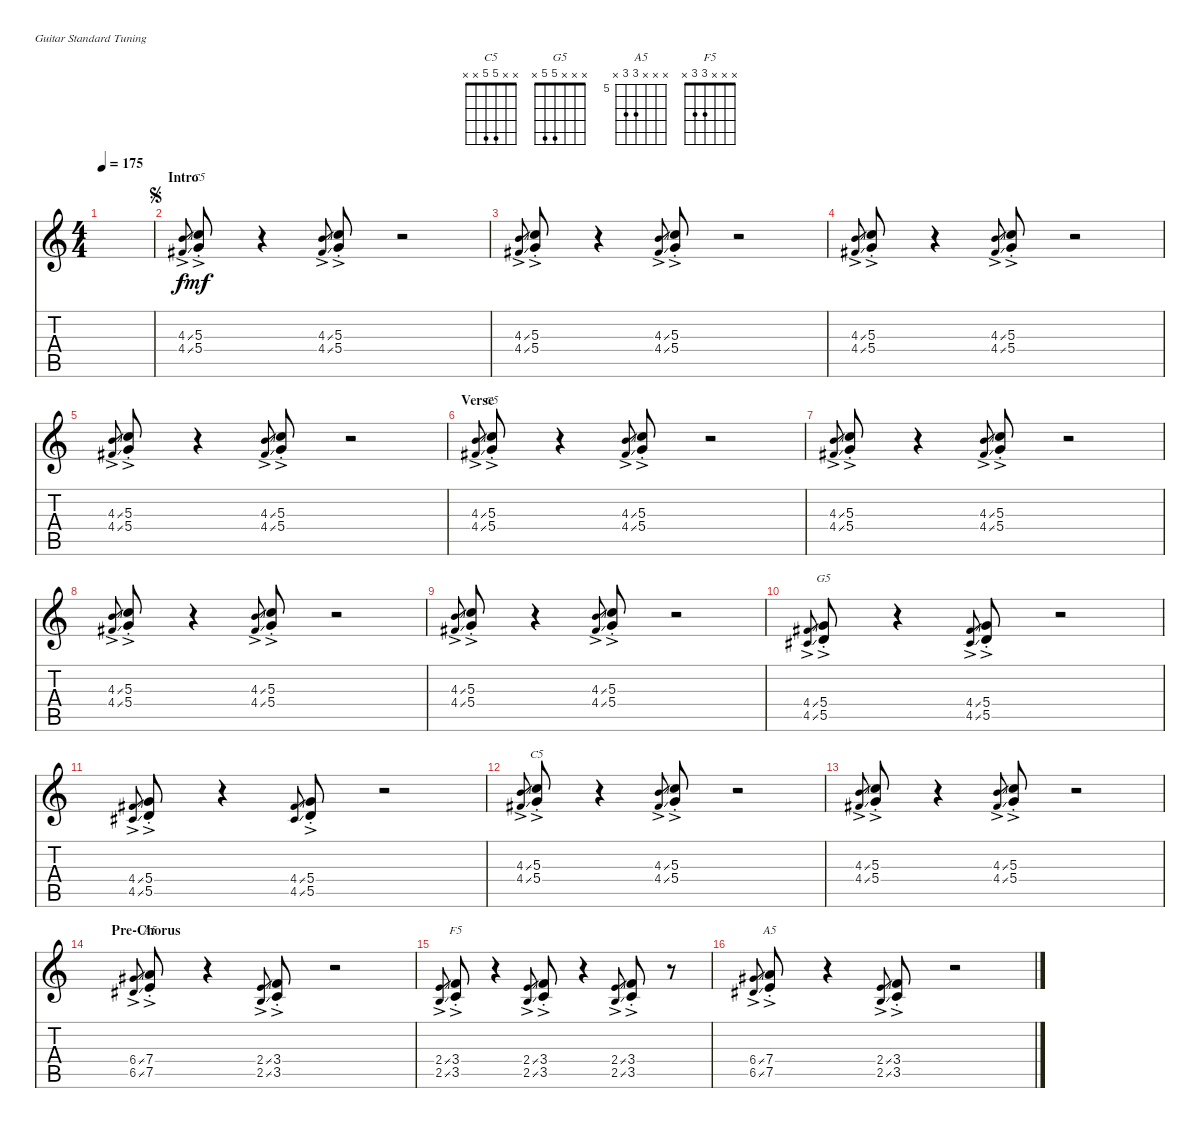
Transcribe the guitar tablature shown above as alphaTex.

\defaultSystemsLayout 4
\bracketExtendMode nobrackets
\singleTrackTrackNamePolicy hidden
\multiTrackTrackNamePolicy hidden
\firstSystemTrackNameOrientation horizontal
\otherSystemsTrackNameOrientation horizontal
\track ("Guitar (Studio)" "E-Gt") {instrument overdrivenguitar}
\staff {score tabs}
\tuning (E4 B3 G3 D3 A2 E2)
\chord ("C5" x x 5 5 x x)
\chord ("G5" x x x 5 5 x)
\chord ("A5" x x x 7 7 x) {firstfret 5}
\chord ("F5" x x x 3 3 x)
\ts (4 4)
\ac
\tempo 175
\clef g2
\ks c
|
\section ("" "Intro")
\jump segno
(4.4{ss ac} 4.3{ss ac}).8{gr} (5.4{ac st} 5.3{ac st}).8{ch "C5" dy mf} r.4 (4.4{ss ac} 4.3{ss ac}).8{gr} (5.4{ac st} 5.3{ac st}).8 r.2 |
(4.4{ss ac} 4.3{ss ac}).8{gr} (5.4{ac st} 5.3{ac st}).8 r.4 (4.4{ss ac} 4.3{ss ac}).8{gr} (5.4{ac st} 5.3{ac st}).8 r.2 |
(4.4{ss ac} 4.3{ss ac}).8{gr} (5.4{ac st} 5.3{ac st}).8 r.4 (4.4{ss ac} 4.3{ss ac}).8{gr} (5.4{ac st} 5.3{ac st}).8 r.2 |
(4.4{ss ac} 4.3{ss ac}).8{gr} (5.4{ac st} 5.3{ac st}).8 r.4 (4.4{ss ac} 4.3{ss ac}).8{gr} (5.4{ac st} 5.3{ac st}).8 r.2 |
\section ("" "Verse")
(4.4{ss ac} 4.3{ss ac}).8{gr} (5.4{ac st} 5.3{ac st}).8{ch "C5"} r.4 (4.4{ss ac} 4.3{ss ac}).8{gr} (5.4{ac st} 5.3{ac st}).8 r.2 |
(4.4{ss ac} 4.3{ss ac}).8{gr} (5.4{ac st} 5.3{ac st}).8 r.4 (4.4{ss ac} 4.3{ss ac}).8{gr} (5.4{ac st} 5.3{ac st}).8 r.2 |
(4.4{ss ac} 4.3{ss ac}).8{gr} (5.4{ac st} 5.3{ac st}).8 r.4 (4.4{ss ac} 4.3{ss ac}).8{gr} (5.4{ac st} 5.3{ac st}).8 r.2 |
(4.4{ss ac} 4.3{ss ac}).8{gr} (5.4{ac st} 5.3{ac st}).8 r.4 (4.4{ss ac} 4.3{ss ac}).8{gr} (5.4{ac st} 5.3{ac st}).8 r.2 |
(4.5{ss ac} 4.4{ss ac}).8{gr} (5.4{ac st} 5.5{ac st}).8{ch "G5"} r.4 (4.5{ss ac} 4.4{ss ac}).8{gr} (5.4{ac st} 5.5{ac st}).8 r.2 |
(4.5{ss ac} 4.4{ss ac}).8{gr} (5.4{ac st} 5.5{ac st}).8 r.4 (4.5{ss} 4.4{ss}).8{gr} (5.4{ac st} 5.5{ac st}).8 r.2 |
(4.4{ss ac} 4.3{ss ac}).8{gr} (5.4{ac st} 5.3{ac st}).8{ch "C5"} r.4 (4.4{ss ac} 4.3{ss ac}).8{gr} (5.4{ac st} 5.3{ac st}).8 r.2 |
(4.4{ss ac} 4.3{ss ac}).8{gr} (5.4{ac st} 5.3{ac st}).8 r.4 (4.4{ss ac} 4.3{ss ac}).8{gr} (5.4{ac st} 5.3{ac st}).8 r.2 |
\section ("" "Pre-Chorus")
(6.5{ss ac} 6.4{ss ac}).8{gr} (7.4{ac st} 7.5{ac st}).8{ch "A5"} r.4 (2.5{ss ac} 2.4{ss ac}).8{gr} (3.4{ac st} 3.5{ac st}).8 r.2 |
(2.5{ss ac} 2.4{ss ac}).8{gr} (3.4{ac st} 3.5{ac st}).8{ch "F5"} r.4 (2.5{ss ac} 2.4{ss ac}).8{gr} (3.4{ac st} 3.5{ac st}).8 r.4 (2.5{ss ac} 2.4{ss ac}).8{gr} (3.4{ac st} 3.5{ac st}).8 r.8 |
(6.5{ss ac} 6.4{ss ac}).8{gr} (7.4{ac st} 7.5{ac st}).8{ch "A5"} r.4 (2.5{ss ac} 2.4{ss ac}).8{gr} (3.4{ac st} 3.5{ac st}).8 r.2
